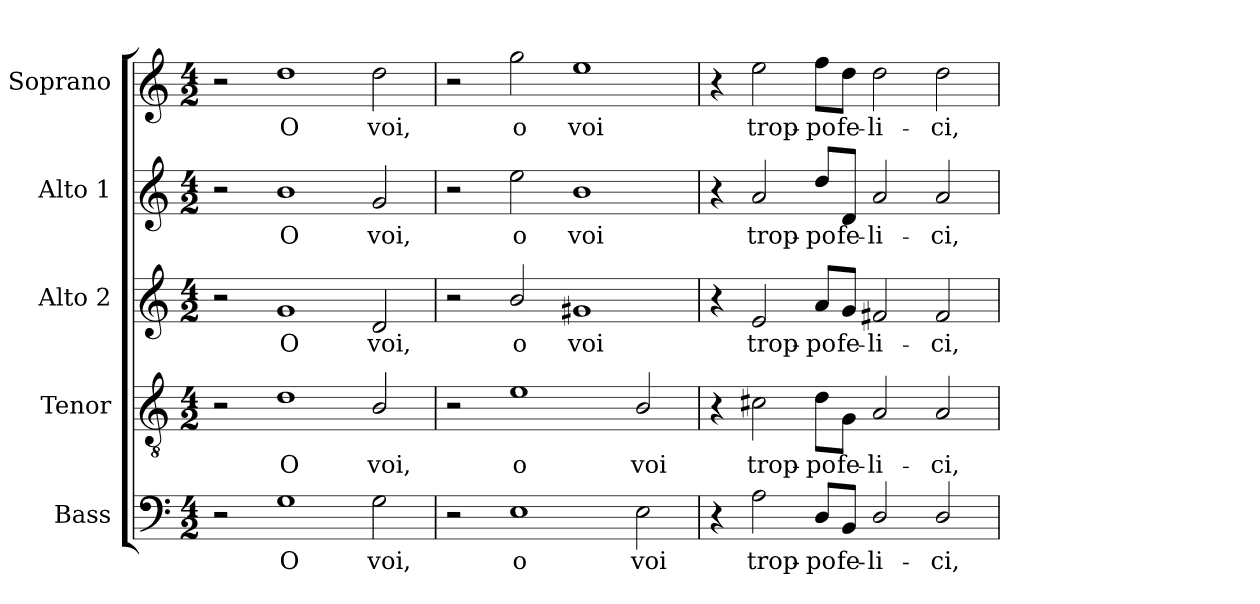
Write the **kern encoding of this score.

**kern	**text	**kern	**text	**kern	**text	**kern	**text	**kern	**text
*part5	*part5	*part4	*part4	*part3	*part3	*part2	*part2	*part1	*part1
*staff5	*staff5	*staff4	*staff4	*staff3	*staff3	*staff2	*staff2	*staff1	*staff1
*I"Bass	*	*I"Tenor	*	*I"Alto 2	*	*I"Alto 1	*	*I"Soprano	*
*I'B	*	*I'T	*	*I'A2	*	*I'A1	*	*I'S	*
!!LO:PB:g=z
*clefF4	*	*clefGv2	*	*clefG2	*	*clefG2	*	*clefG2	*
*	*	*ITrd7c12	*	*	*	*	*	*	*
*k[]	*	*k[]	*	*k[]	*	*k[]	*	*k[]	*
*C:	*	*C:	*	*C:	*	*C:	*	*C:	*
*M4/2	*	*M4/2	*	*M4/2	*	*M4/2	*	*M4/2	*
=1	=1	=1	=1	=1	=1	=1	=1	=1	=1
2r	.	2r	.	2r	.	2r	.	2r	.
!	!LO:LY:b:color=#000000	!	!	!	!	!	!	!	!
!	!	!	!LO:LY:b:color=#000000	!	!	!	!	!	!
!	!	!	!	!	!LO:LY:b:color=#000000	!	!	!	!
!	!	!	!	!	!	!	!LO:LY:b:color=#000000	!	!
!	!	!	!	!	!	!	!	!	!LO:LY:b:color=#000000
1Gi	O	1Di	O	1gi	O	1bi	O	1ddi	O
!	!LO:LY:b:color=#000000	!	!	!	!	!	!	!	!
!	!	!	!LO:LY:b:color=#000000	!	!	!	!	!	!
!	!	!	!	!	!LO:LY:b:color=#000000	!	!	!	!
!	!	!	!	!	!	!	!LO:LY:b:color=#000000	!	!
!	!	!	!	!	!	!	!	!	!LO:LY:b:color=#000000
2Gi\	voi,	2BBi/	voi,	2di/	voi,	2gi/	voi,	2ddi\	voi,
=2	=2	=2	=2	=2	=2	=2	=2	=2	=2
2r	.	2r	.	2r	.	2r	.	2r	.
!	!LO:LY:b:color=#000000	!	!	!	!	!	!	!	!
!	!	!	!LO:LY:b:color=#000000	!	!	!	!	!	!
!	!	!	!	!	!LO:LY:b:color=#000000	!	!	!	!
!	!	!	!	!	!	!	!LO:LY:b:color=#000000	!	!
!	!	!	!	!	!	!	!	!	!LO:LY:b:color=#000000
1Ei	o	1Ei	o	2bi/	o	2eei\	o	2ggi\	o
!	!	!	!	!	!LO:LY:b:color=#000000	!	!	!	!
!	!	!	!	!	!	!	!LO:LY:b:color=#000000	!	!
!	!	!	!	!	!	!	!	!	!LO:LY:b:color=#000000
.	.	.	.	1g#Xi	voi	1bi	voi	1eei	voi
!	!LO:LY:b:color=#000000	!	!	!	!	!	!	!	!
!	!	!	!LO:LY:b:color=#000000	!	!	!	!	!	!
2Ei\	voi	2BBi/	voi	.	.	.	.	.	.
=3	=3	=3	=3	=3	=3	=3	=3	=3	=3
4r	.	4r	.	4r	.	4r	.	4r	.
!	!LO:LY:b:color=#000000	!	!	!	!	!	!	!	!
!	!	!	!LO:LY:b:color=#000000	!	!	!	!	!	!
!	!	!	!	!	!LO:LY:b:color=#000000	!	!	!	!
!	!	!	!	!	!	!	!LO:LY:b:color=#000000	!	!
!	!	!	!	!	!	!	!	!	!LO:LY:b:color=#000000
2Ai\	trop-	2C#Xi\	trop-	2ei/	trop-	2ai/	trop-	2eei\	trop-
!	!LO:LY:b:color=#000000	!	!	!	!	!	!	!	!
!	!	!	!LO:LY:b:color=#000000	!	!	!	!	!	!
!	!	!	!	!	!LO:LY:b:color=#000000	!	!	!	!
!	!	!	!	!	!	!	!LO:LY:b:color=#000000	!	!
!	!	!	!	!	!	!	!	!	!LO:LY:b:color=#000000
8Di/L	-po	8Di\L	-po	8ai/L	-po	8ddi/L	-po	8ffi\L	-po
!	!LO:LY:b:color=#000000	!	!	!	!	!	!	!	!
!	!	!	!LO:LY:b:color=#000000	!	!	!	!	!	!
!	!	!	!	!	!LO:LY:b:color=#000000	!	!	!	!
!	!	!	!	!	!	!	!LO:LY:b:color=#000000	!	!
!	!	!	!	!	!	!	!	!	!LO:LY:b:color=#000000
8BBi/J	fe-	8GGi\J	fe-	8gi/J	fe-	8di/J	fe-	8ddi\J	fe-
!	!LO:LY:b:color=#000000	!	!	!	!	!	!	!	!
!	!	!	!LO:LY:b:color=#000000	!	!	!	!	!	!
!	!	!	!	!	!LO:LY:b:color=#000000	!	!	!	!
!	!	!	!	!	!	!	!LO:LY:b:color=#000000	!	!
!	!	!	!	!	!	!	!	!	!LO:LY:b:color=#000000
2Di/	-li-	2AAi/	-li-	2f#Xi/	-li-	2ai/	-li-	2ddi\	-li-
!	!LO:LY:b:color=#000000	!	!	!	!	!	!	!	!
!	!	!	!LO:LY:b:color=#000000	!	!	!	!	!	!
!	!	!	!	!	!LO:LY:b:color=#000000	!	!	!	!
!	!	!	!	!	!	!	!LO:LY:b:color=#000000	!	!
!	!	!	!	!	!	!	!	!	!LO:LY:b:color=#000000
2Di/	-ci,	2AAi/	-ci,	2f#i/	-ci,	2ai/	-ci,	2ddi\	-ci,
=	=	=	=	=	=	=	=	=	=
*-	*-	*-	*-	*-	*-	*-	*-	*-	*-
